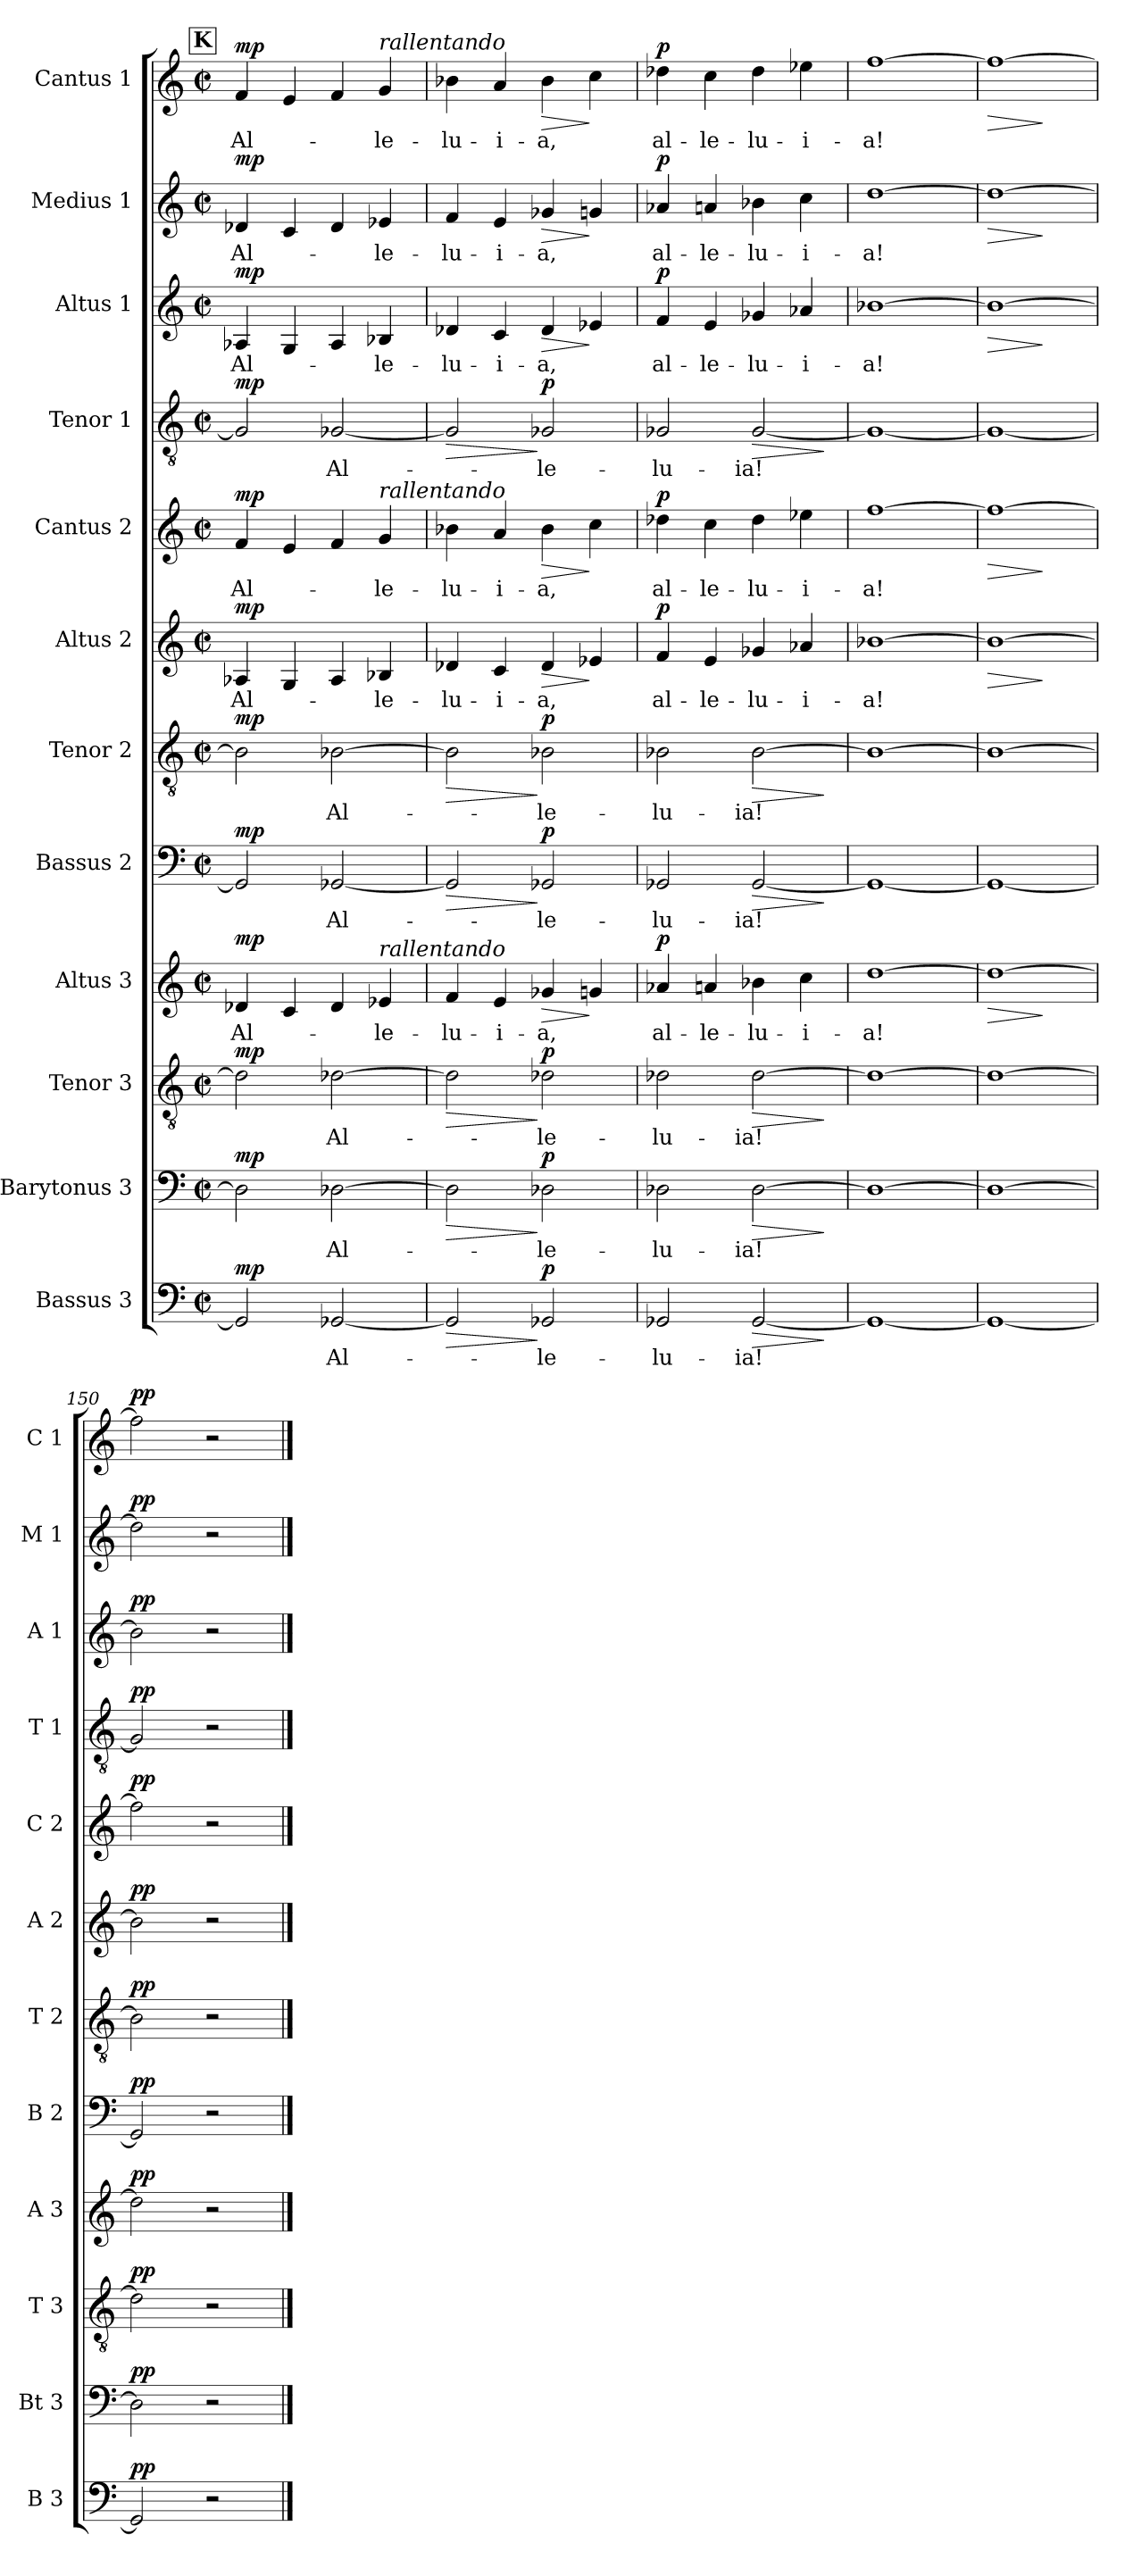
**kern	**text	**dynam	**kern	**text	**dynam	**kern	**text	**dynam	**kern	**text	**dynam	**kern	**text	**dynam	**kern	**text	**dynam	**kern	**text	**dynam	**kern	**text	**dynam	**kern	**text	**dynam	**kern	**text	**dynam	**kern	**text	**dynam	**kern	**text	**dynam
*part12	*part12	*part12	*part11	*part11	*part11	*part10	*part10	*part10	*part9	*part9	*part9	*part8	*part8	*part8	*part7	*part7	*part7	*part6	*part6	*part6	*part5	*part5	*part5	*part4	*part4	*part4	*part3	*part3	*part3	*part2	*part2	*part2	*part1	*part1	*part1
*staff12	*staff12	*staff12	*staff11	*staff11	*staff11	*staff10	*staff10	*staff10	*staff9	*staff9	*staff9	*staff8	*staff8	*staff8	*staff7	*staff7	*staff7	*staff6	*staff6	*staff6	*staff5	*staff5	*staff5	*staff4	*staff4	*staff4	*staff3	*staff3	*staff3	*staff2	*staff2	*staff2	*staff1	*staff1	*staff1
*I"Bassus 3	*	*	*I"Barytonus 3	*	*	*I"Tenor 3	*	*	*I"Altus 3	*	*	*I"Bassus 2	*	*	*I"Tenor 2	*	*	*I"Altus 2	*	*	*I"Cantus 2	*	*	*I"Tenor 1	*	*	*I"Altus 1	*	*	*I"Medius 1	*	*	*I"Cantus 1	*	*
*I'B 3	*	*	*I'Bt 3	*	*	*I'T 3	*	*	*I'A 3	*	*	*I'B 2	*	*	*I'T 2	*	*	*I'A 2	*	*	*I'C 2	*	*	*I'T 1	*	*	*I'A 1	*	*	*I'M 1	*	*	*I'C 1	*	*
*clefF4	*	*	*clefF4	*	*	*clefGv2	*	*	*clefG2	*	*	*clefF4	*	*	*clefGv2	*	*	*clefG2	*	*	*clefG2	*	*	*clefGv2	*	*	*clefG2	*	*	*clefG2	*	*	*clefG2	*	*
*k[]	*	*	*k[]	*	*	*k[]	*	*	*k[]	*	*	*k[]	*	*	*k[]	*	*	*k[]	*	*	*k[]	*	*	*k[]	*	*	*k[]	*	*	*k[]	*	*	*k[]	*	*
*C:	*	*	*C:	*	*	*C:	*	*	*C:	*	*	*C:	*	*	*C:	*	*	*C:	*	*	*C:	*	*	*C:	*	*	*C:	*	*	*C:	*	*	*C:	*	*
*M2/2	*	*	*M2/2	*	*	*M2/2	*	*	*M2/2	*	*	*M2/2	*	*	*M2/2	*	*	*M2/2	*	*	*M2/2	*	*	*M2/2	*	*	*M2/2	*	*	*M2/2	*	*	*M2/2	*	*
*met(c|)	*	*	*met(c|)	*	*	*met(c|)	*	*	*met(c|)	*	*	*met(c|)	*	*	*met(c|)	*	*	*met(c|)	*	*	*met(c|)	*	*	*met(c|)	*	*	*met(c|)	*	*	*met(c|)	*	*	*met(c|)	*	*
!!LO:REH:place=s1:a:B:fs=9.6:t=K
=145	=145	=145	=145	=145	=145	=145	=145	=145	=145	=145	=145	=145	=145	=145	=145	=145	=145	=145	=145	=145	=145	=145	=145	=145	=145	=145	=145	=145	=145	=145	=145	=145	=145	=145	=145
!	!	!LO:DY:a	!	!	!LO:DY:a	!	!	!LO:DY:a	!	!LO:LY:b	!LO:DY:a	!	!	!LO:DY:a	!	!	!LO:DY:a	!	!LO:LY:b	!LO:DY:a	!	!LO:LY:b	!LO:DY:a	!	!	!LO:DY:a	!	!LO:LY:b	!LO:DY:a	!	!LO:LY:b	!LO:DY:a	!	!LO:LY:b	!LO:DY:a
2GG-/]	.	mp	2D-\]	.	mp	2d-\]	.	mp	4d-X/	Al-	mp	2GG-/]	.	mp	2B-\]	.	mp	4A-X/	Al-	mp	4f/	Al-	mp	2G-/]	.	mp	4A-X/	Al-	mp	4d-X/	Al-	mp	4f/	Al-	mp
.	.	.	.	.	.	.	.	.	4c/	.	.	.	.	.	.	.	.	4G/	.	.	4e/	.	.	.	.	.	4G/	.	.	4c/	.	.	4e/	.	.
!	!LO:LY:b	!	!	!LO:LY:b	!	!	!LO:LY:b	!	!	!	!	!	!LO:LY:b	!	!	!LO:LY:b	!	!	!	!	!	!	!	!	!LO:LY:b	!	!	!	!	!	!	!	!	!	!
[2GG-X/	Al-	.	[2D-X\	Al-	.	[2d-X\	Al-	.	4d-/	.	.	[2GG-X/	Al-	.	[2B-X\	Al-	.	4A-/	.	.	4f/	.	.	[2G-X/	Al-	.	4A-/	.	.	4d-/	.	.	4f/	.	.
!	!	!	!	!	!	!	!	!	!	!	!	!	!	!	!	!	!	!	!	!	!	!	!	!	!	!	!	!	!	!	!	!	!LO:TX:a:i:t=rallentando	!	!
!	!	!	!	!	!	!	!	!	!	!	!	!	!	!	!	!	!	!	!	!	!LO:TX:a:i:t=rallentando	!	!	!	!	!	!	!	!	!	!	!	!	!	!
!	!	!	!	!	!	!	!	!	!LO:TX:a:i:t=rallentando	!	!	!	!	!	!	!	!	!	!	!	!	!	!	!	!	!	!	!	!	!	!	!	!	!	!
!	!	!	!	!	!	!	!	!	!	!LO:LY:b	!	!	!	!	!	!	!	!	!LO:LY:b	!	!	!LO:LY:b	!	!	!	!	!	!LO:LY:b	!	!	!LO:LY:b	!	!	!LO:LY:b	!
.	.	.	.	.	.	.	.	.	4e-X/	-le-	.	.	.	.	.	.	.	4B-X/	-le-	.	4g/	-le-	.	.	.	.	4B-X/	-le-	.	4e-X/	-le-	.	4g/	-le-	.
=146	=146	=146	=146	=146	=146	=146	=146	=146	=146	=146	=146	=146	=146	=146	=146	=146	=146	=146	=146	=146	=146	=146	=146	=146	=146	=146	=146	=146	=146	=146	=146	=146	=146	=146	=146
!	!	!LO:HP:b	!	!	!LO:HP:b	!	!	!LO:HP:b	!	!LO:LY:b	!	!	!	!LO:HP:b	!	!	!LO:HP:b	!	!LO:LY:b	!	!	!LO:LY:b	!	!	!	!LO:HP:b	!	!LO:LY:b	!	!	!LO:LY:b	!	!	!LO:LY:b	!
2GG-/]	.	>	2D-\]	.	>	2d-\]	.	>	4f/	-lu-	.	2GG-/]	.	>	2B-\]	.	>	4d-X/	-lu-	.	4b-X\	-lu-	.	2G-/]	.	>	4d-X/	-lu-	.	4f/	-lu-	.	4b-X\	-lu-	.
!	!	!	!	!	!	!	!	!	!	!LO:LY:b	!	!	!	!	!	!	!	!	!LO:LY:b	!	!	!LO:LY:b	!	!	!	!	!	!LO:LY:b	!	!	!LO:LY:b	!	!	!LO:LY:b	!
.	.	.	.	.	.	.	.	.	4e/	-i-	.	.	.	.	.	.	.	4c/	-i-	.	4a/	-i-	.	.	.	.	4c/	-i-	.	4e/	-i-	.	4a/	-i-	.
!	!LO:LY:b	!LO:DY:n=1:a	!	!LO:LY:b	!LO:DY:n=1:a	!	!LO:LY:b	!LO:DY:n=1:a	!	!LO:LY:b	!LO:HP:b	!	!LO:LY:b	!LO:DY:n=1:a	!	!LO:LY:b	!LO:DY:n=1:a	!	!LO:LY:b	!LO:HP:b	!	!LO:LY:b	!LO:HP:b	!	!LO:LY:b	!LO:DY:n=1:a	!	!LO:LY:b	!LO:HP:b	!	!LO:LY:b	!LO:HP:b	!	!LO:LY:b	!LO:HP:b
2GG-X/	-le-	] p	2D-X\	-le-	] p	2d-X\	-le-	] p	4g-X/	-a,	>	2GG-X/	-le-	] p	2B-X\	-le-	] p	4d-/	-a,	>	4b-\	-a,	>	2G-X/	-le-	] p	4d-/	-a,	>	4g-X/	-a,	>	4b-\	-a,	>
.	.	.	.	.	.	.	.	.	4gn/	.	]	.	.	.	.	.	.	4e-X/	.	]	4cc\	.	]	.	.	.	4e-X/	.	]	4gn/	.	]	4cc\	.	]
=147	=147	=147	=147	=147	=147	=147	=147	=147	=147	=147	=147	=147	=147	=147	=147	=147	=147	=147	=147	=147	=147	=147	=147	=147	=147	=147	=147	=147	=147	=147	=147	=147	=147	=147	=147
!	!LO:LY:b	!	!	!LO:LY:b	!	!	!LO:LY:b	!	!	!LO:LY:b	!LO:DY:a	!	!LO:LY:b	!	!	!LO:LY:b	!	!	!LO:LY:b	!LO:DY:a	!	!LO:LY:b	!LO:DY:a	!	!LO:LY:b	!	!	!LO:LY:b	!LO:DY:a	!	!LO:LY:b	!LO:DY:a	!	!LO:LY:b	!LO:DY:a
2GG-X/	-lu-	.	2D-X\	-lu-	.	2d-X\	-lu-	.	4a-X/	al-	p	2GG-X/	-lu-	.	2B-X\	-lu-	.	4f/	al-	p	4dd-X\	al-	p	2G-X/	-lu-	.	4f/	al-	p	4a-X/	al-	p	4dd-X\	al-	p
!	!	!	!	!	!	!	!	!	!	!LO:LY:b	!	!	!	!	!	!	!	!	!LO:LY:b	!	!	!LO:LY:b	!	!	!	!	!	!LO:LY:b	!	!	!LO:LY:b	!	!	!LO:LY:b	!
.	.	.	.	.	.	.	.	.	4an/	-le-	.	.	.	.	.	.	.	4e/	-le-	.	4cc\	-le-	.	.	.	.	4e/	-le-	.	4an/	-le-	.	4cc\	-le-	.
!	!LO:LY:b	!LO:HP:b	!	!LO:LY:b	!LO:HP:b	!	!LO:LY:b	!LO:HP:b	!	!LO:LY:b	!	!	!LO:LY:b	!LO:HP:b	!	!LO:LY:b	!LO:HP:b	!	!LO:LY:b	!	!	!LO:LY:b	!	!	!LO:LY:b	!LO:HP:b	!	!LO:LY:b	!	!	!LO:LY:b	!	!	!LO:LY:b	!
[2GG-/	-ia!	>	[2D-\	-ia!	>	[2d-\	-ia!	>	4b-X\	-lu-	.	[2GG-/	-ia!	>	[2B-\	-ia!	>	4g-X/	-lu-	.	4dd-\	-lu-	.	[2G-/	-ia!	>	4g-X/	-lu-	.	4b-X\	-lu-	.	4dd-\	-lu-	.
!	!	!	!	!	!	!	!	!	!	!LO:LY:b	!	!	!	!	!	!	!	!	!LO:LY:b	!	!	!LO:LY:b	!	!	!	!	!	!LO:LY:b	!	!	!LO:LY:b	!	!	!LO:LY:b	!
.	.	.	.	.	.	.	.	.	4cc\	-i-	.	.	.	.	.	.	.	4a-X/	-i-	.	4ee-X\	-i-	.	.	.	.	4a-X/	-i-	.	4cc\	-i-	.	4ee-X\	-i-	.
.	.	]	.	.	]	.	.	]	.	.	.	.	.	]	.	.	]	.	.	.	.	.	.	.	.	]	.	.	.	.	.	.	.	.	.
=148	=148	=148	=148	=148	=148	=148	=148	=148	=148	=148	=148	=148	=148	=148	=148	=148	=148	=148	=148	=148	=148	=148	=148	=148	=148	=148	=148	=148	=148	=148	=148	=148	=148	=148	=148
!	!	!	!	!	!	!	!	!	!	!LO:LY:b	!	!	!	!	!	!	!	!	!LO:LY:b	!	!	!LO:LY:b	!	!	!	!	!	!LO:LY:b	!	!	!LO:LY:b	!	!	!LO:LY:b	!
1GG-_	.	.	1D-_	.	.	1d-_	.	.	[1dd	-a!	.	1GG-_	.	.	1B-_	.	.	[1b-X	-a!	.	[1ff	-a!	.	1G-_	.	.	[1b-X	-a!	.	[1dd	-a!	.	[1ff	-a!	.
=149	=149	=149	=149	=149	=149	=149	=149	=149	=149	=149	=149	=149	=149	=149	=149	=149	=149	=149	=149	=149	=149	=149	=149	=149	=149	=149	=149	=149	=149	=149	=149	=149	=149	=149	=149
!	!	!	!	!	!	!	!	!	!	!	!LO:HP:b	!	!	!	!	!	!	!	!	!LO:HP:b	!	!	!LO:HP:b	!	!	!	!	!	!LO:HP:b	!	!	!LO:HP:b	!	!	!LO:HP:b
1GG-_	.	.	1D-_	.	.	1d-_	.	.	1dd_	.	>	1GG-_	.	.	1B-_	.	.	1b-_	.	>	1ff_	.	>	1G-_	.	.	1b-_	.	>	1dd_	.	>	1ff_	.	>
.	.	.	.	.	.	.	.	.	.	.	]	.	.	.	.	.	.	.	.	]	.	.	]	.	.	.	.	.	]	.	.	]	.	.	]
=150	=150	=150	=150	=150	=150	=150	=150	=150	=150	=150	=150	=150	=150	=150	=150	=150	=150	=150	=150	=150	=150	=150	=150	=150	=150	=150	=150	=150	=150	=150	=150	=150	=150	=150	=150
!	!	!LO:DY:a	!	!	!LO:DY:a	!	!	!LO:DY:a	!	!	!LO:DY:a	!	!	!LO:DY:a	!	!	!LO:DY:a	!	!	!LO:DY:a	!	!	!LO:DY:a	!	!	!LO:DY:a	!	!	!LO:DY:a	!	!	!LO:DY:a	!	!	!LO:DY:a
2GG-/]	.	pp	2D-\]	.	pp	2d-\]	.	pp	2dd\]	.	pp	2GG-/]	.	pp	2B-\]	.	pp	2b-\]	.	pp	2ff\]	.	pp	2G-/]	.	pp	2b-\]	.	pp	2dd\]	.	pp	2ff\]	.	pp
2r	.	.	2r	.	.	2r	.	.	2r	.	.	2r	.	.	2r	.	.	2r	.	.	2r	.	.	2r	.	.	2r	.	.	2r	.	.	2r	.	.
==	==	==	==	==	==	==	==	==	==	==	==	==	==	==	==	==	==	==	==	==	==	==	==	==	==	==	==	==	==	==	==	==	==	==	==
*-	*-	*-	*-	*-	*-	*-	*-	*-	*-	*-	*-	*-	*-	*-	*-	*-	*-	*-	*-	*-	*-	*-	*-	*-	*-	*-	*-	*-	*-	*-	*-	*-	*-	*-	*-
